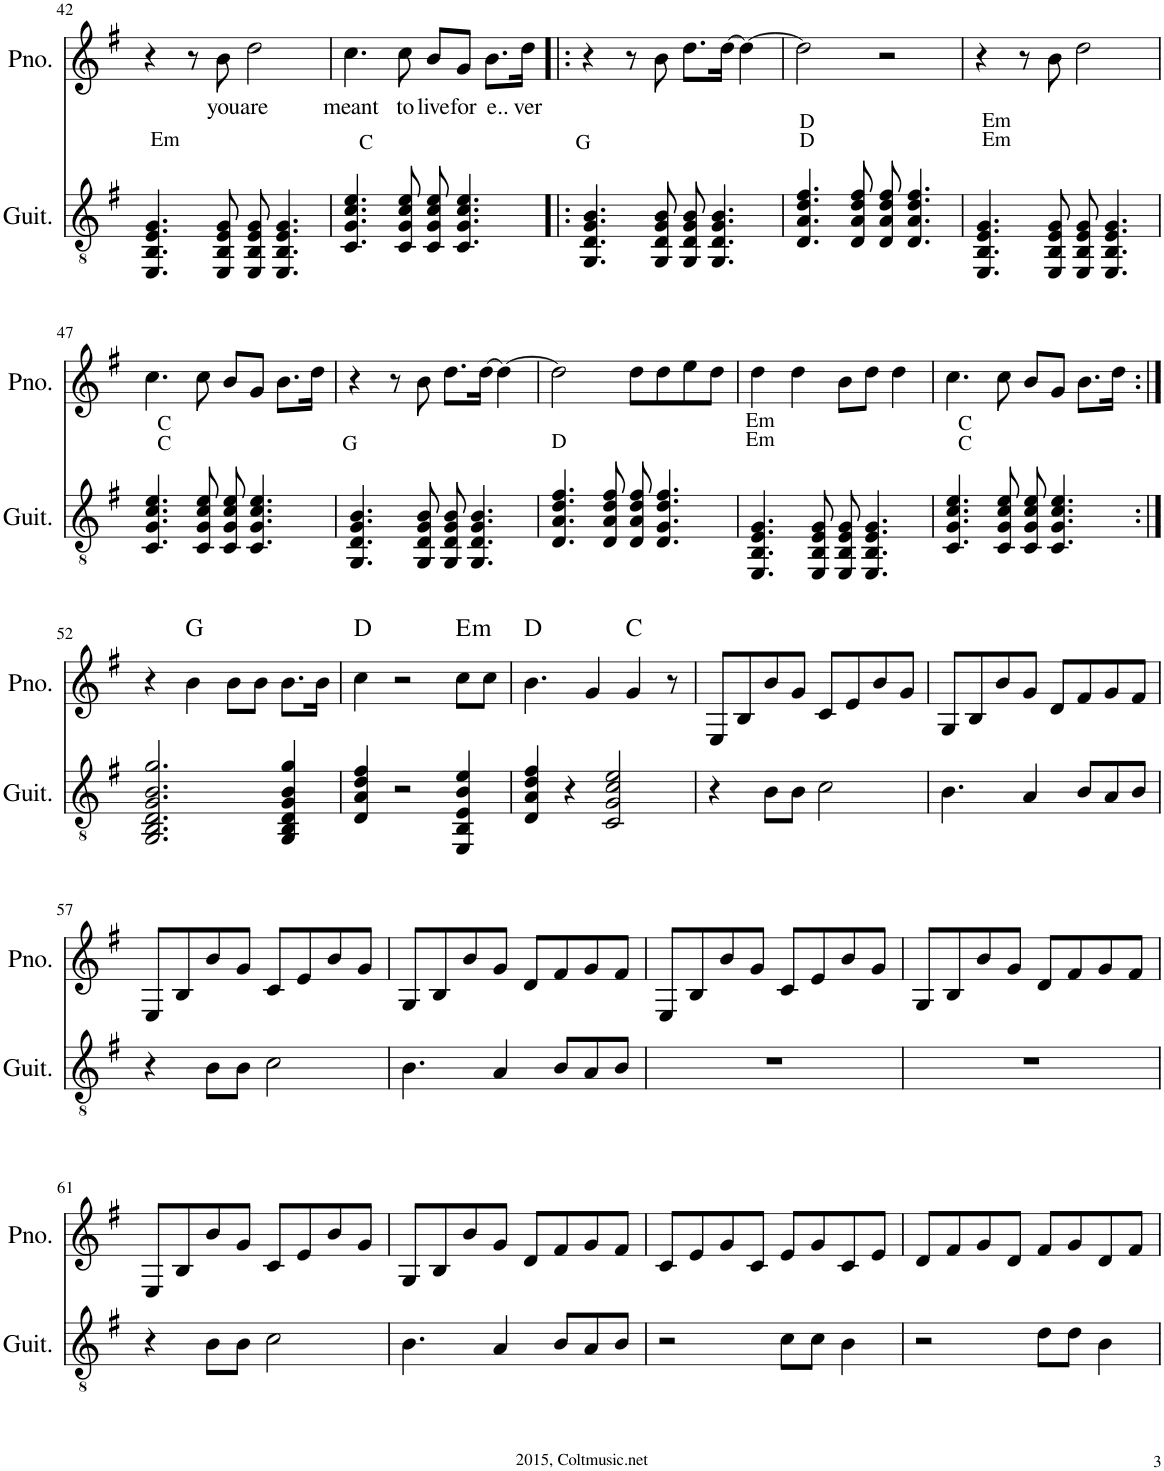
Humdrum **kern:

**kern	**kern	**text	**harte
*part2	*part1	*part1	*part1
*staff2	*staff1	*staff1	*
*I"Classical Guitar	*I"Piano	*	*
*I'Guit.	*I'Pno.	*	*
!!LO:PB:g=z
*clefGv2	*clefG2	*	*
*k[f#]	*k[f#]	*	*
*M4/4	*M4/4	*	*
=42	=42	=42	=42
4.EE/ 4.BB/ 4.E/ 4.G/	4r	.	.
.	8r	.	.
!LO:TX:a:t=Em	!	!	!
!	!	!LO:LY:b	!
8EE/ 8BB/ 8E/ 8G/	8b\	you	.
!	!	!LO:LY:b	!
8EE/ 8BB/ 8E/ 8G/	2dd\	are	.
4.EE/ 4.BB/ 4.E/ 4.G/	.	.	.
=43	=43	=43	=43
!	!	!LO:LY:b	!
4.C/ 4.G/ 4.c/ 4.e/	4.cc\	meant	.
!LO:TX:a:t=C	!	!	!
!	!	!LO:LY:b	!
8C/ 8G/ 8c/ 8e/	8cc\	to	.
!	!	!LO:LY:b	!
8C/ 8G/ 8c/ 8e/	8b/L	live	.
!	!	!LO:LY:b	!
4.C/ 4.G/ 4.c/ 4.e/	8g/J	for	.
!	!	!LO:LY:b	!
.	8.b\L	e..	.
!	!	!LO:LY:b	!
.	16dd\Jk	ver	.
=44!|:	=44!|:	=44!|:	=44!|:
!LO:TX:a:t=G	!	!	!
4.GG/ 4.D/ 4.G/ 4.B/	4r	.	.
.	8r	.	.
8GG/ 8D/ 8G/ 8B/	8b\	.	.
8GG/ 8D/ 8G/ 8B/	8.dd\L	.	.
4.GG/ 4.D/ 4.G/ 4.B/	.	.	.
.	[16dd\Jk	.	.
.	4dd\_	.	.
=45	=45	=45	=45
4.D/ 4.A/ 4.d/ 4.f#/	2dd\]	.	.
!LO:TX:a:t=D	!	!	!
!LO:TX:a:t=D	!	!	!
8D/ 8A/ 8d/ 8f#/	.	.	.
8D/ 8A/ 8d/ 8f#/	2r	.	.
4.D/ 4.A/ 4.d/ 4.f#/	.	.	.
=46	=46	=46	=46
4.EE/ 4.BB/ 4.E/ 4.G/	4r	.	.
.	8r	.	.
!LO:TX:a:t=Em	!	!	!
!LO:TX:a:t=Em	!	!	!
8EE/ 8BB/ 8E/ 8G/	8b\	.	.
8EE/ 8BB/ 8E/ 8G/	2dd\	.	.
4.EE/ 4.BB/ 4.E/ 4.G/	.	.	.
!!LO:LB:g=z
=47	=47	=47	=47
4.C/ 4.G/ 4.c/ 4.e/	4.cc\	.	.
!LO:TX:a:t=C	!	!	!
!LO:TX:a:t=C	!	!	!
8C/ 8G/ 8c/ 8e/	8cc\	.	.
8C/ 8G/ 8c/ 8e/	8b/L	.	.
4.C/ 4.G/ 4.c/ 4.e/	8g/J	.	.
.	8.b\L	.	.
.	16dd\Jk	.	.
=48	=48	=48	=48
!LO:TX:a:t=G	!	!	!
4.GG/ 4.D/ 4.G/ 4.B/	4r	.	.
.	8r	.	.
8GG/ 8D/ 8G/ 8B/	8b\	.	.
8GG/ 8D/ 8G/ 8B/	8.dd\L	.	.
4.GG/ 4.D/ 4.G/ 4.B/	.	.	.
.	[16dd\Jk	.	.
.	4dd\_	.	.
=49	=49	=49	=49
4.D/ 4.A/ 4.d/ 4.f#/	2dd\]	.	.
!LO:TX:a:t=D	!	!	!
8D/ 8A/ 8d/ 8f#/	.	.	.
8D/ 8A/ 8d/ 8f#/	8dd\L	.	.
4.D/ 4.G/ 4.d/ 4.f#/	8dd\	.	.
.	8ee\	.	.
.	8dd\J	.	.
=50	=50	=50	=50
4.EE/ 4.BB/ 4.E/ 4.G/	4dd\	.	.
.	4dd\	.	.
!LO:TX:a:t=Em	!	!	!
!LO:TX:a:t=Em	!	!	!
8EE/ 8BB/ 8E/ 8G/	.	.	.
8EE/ 8BB/ 8E/ 8G/	8b\L	.	.
4.EE/ 4.BB/ 4.E/ 4.G/	8dd\J	.	.
.	4dd\	.	.
=51	=51	=51	=51
4.C/ 4.G/ 4.c/ 4.e/	4.cc\	.	.
!LO:TX:a:t=C	!	!	!
!LO:TX:a:t=C	!	!	!
8C/ 8G/ 8c/ 8e/	8cc\	.	.
8C/ 8G/ 8c/ 8e/	8b/L	.	.
4.C/ 4.G/ 4.c/ 4.e/	8g/J	.	.
.	8.b\L	.	.
.	16dd\Jk	.	.
!!LO:LB:g=z
=52:|!	=52:|!	=52:|!	=52:|!
2.GG/ 2.BB/ 2.D/ 2.G/ 2.B/ 2.g/	4r	.	.
.	4b\	.	G:maj
.	8b\L	.	.
.	8b\J	.	.
4GG/ 4BB/ 4D/ 4G/ 4B/ 4g/	8.b\L	.	.
.	16b\Jk	.	.
=53	=53	=53	=53
4D/ 4A/ 4d/ 4f#/	4cc\	.	D:maj
2r	2r	.	.
!	!	!	!LO:H:kt=m
4EE/ 4BB/ 4E/ 4B/ 4e/	8cc\L	.	E:min
.	8cc\J	.	.
=54	=54	=54	=54
4D/ 4A/ 4d/ 4f#/	4.b\	.	D:maj
4r	.	.	.
.	4g/	.	.
2C/ 2G/ 2c/ 2e/	.	.	.
.	4g/	.	C:maj
.	8r	.	.
=55	=55	=55	=55
4r	8E/L	.	.
.	8B/	.	.
8B\L	8b/	.	.
8B\J	8g/J	.	.
2c\	8c/L	.	.
.	8e/	.	.
.	8b/	.	.
.	8g/J	.	.
=56	=56	=56	=56
4.B\	8G/L	.	.
.	8B/	.	.
.	8b/	.	.
4A/	8g/J	.	.
.	8d/L	.	.
8B/L	8f#/	.	.
8A/	8g/	.	.
8B/J	8f#/J	.	.
!!LO:LB:g=z
=57	=57	=57	=57
4r	8E/L	.	.
.	8B/	.	.
8B\L	8b/	.	.
8B\J	8g/J	.	.
2c\	8c/L	.	.
.	8e/	.	.
.	8b/	.	.
.	8g/J	.	.
=58	=58	=58	=58
4.B\	8G/L	.	.
.	8B/	.	.
.	8b/	.	.
4A/	8g/J	.	.
.	8d/L	.	.
8B/L	8f#/	.	.
8A/	8g/	.	.
8B/J	8f#/J	.	.
=59	=59	=59	=59
1r	8E/L	.	.
.	8B/	.	.
.	8b/	.	.
.	8g/J	.	.
.	8c/L	.	.
.	8e/	.	.
.	8b/	.	.
.	8g/J	.	.
=60	=60	=60	=60
1r	8G/L	.	.
.	8B/	.	.
.	8b/	.	.
.	8g/J	.	.
.	8d/L	.	.
.	8f#/	.	.
.	8g/	.	.
.	8f#/J	.	.
!!LO:LB:g=z
=61	=61	=61	=61
4r	8E/L	.	.
.	8B/	.	.
8B\L	8b/	.	.
8B\J	8g/J	.	.
2c\	8c/L	.	.
.	8e/	.	.
.	8b/	.	.
.	8g/J	.	.
=62	=62	=62	=62
4.B\	8G/L	.	.
.	8B/	.	.
.	8b/	.	.
4A/	8g/J	.	.
.	8d/L	.	.
8B/L	8f#/	.	.
8A/	8g/	.	.
8B/J	8f#/J	.	.
=63	=63	=63	=63
2r	8c/L	.	.
.	8e/	.	.
.	8g/	.	.
.	8c/J	.	.
8c\L	8e/L	.	.
8c\J	8g/	.	.
4B\	8c/	.	.
.	8e/J	.	.
=64	=64	=64	=64
2r	8d/L	.	.
.	8f#/	.	.
.	8g/	.	.
.	8d/J	.	.
8d\L	8f#/L	.	.
8d\J	8g/	.	.
4B\	8d/	.	.
.	8f#/J	.	.
=	=	=	=
*-	*-	*-	*-
